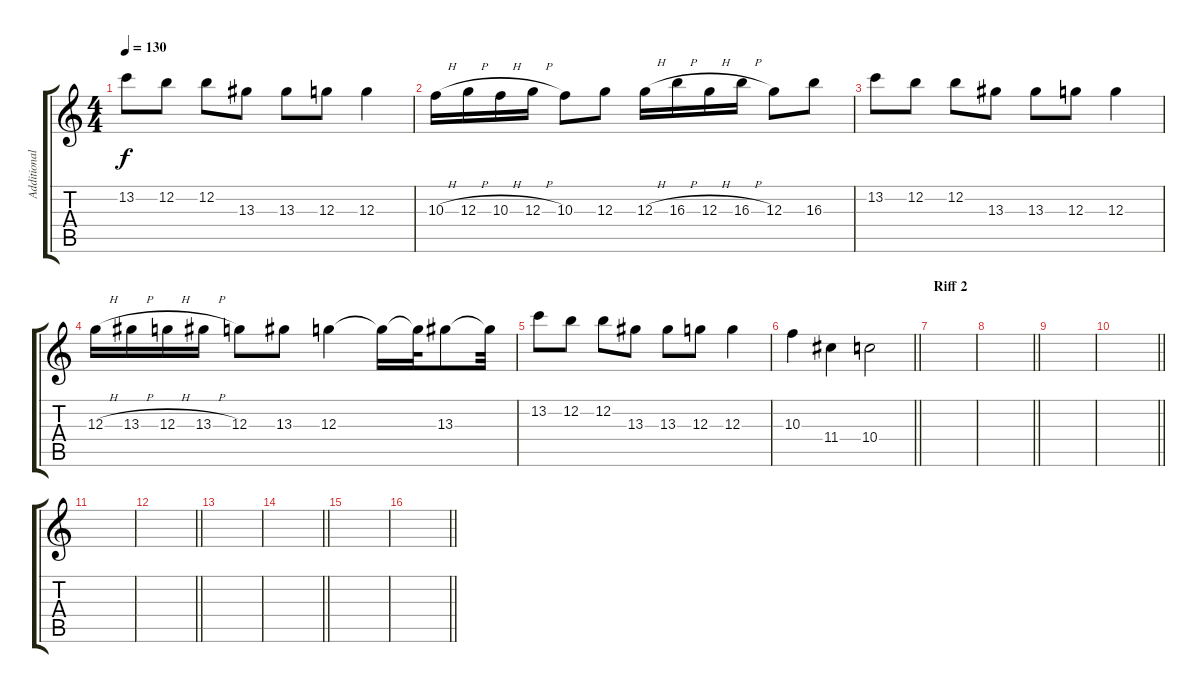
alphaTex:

\track ("Additional" "Additional") {instrument distortionguitar}
\staff {score tabs}
\tuning (E4 B3 G3 D3 A2 E2) {hide}
\ts (4 4)
\tempo 130
\clef g2
\ks c
13.2.8{dy f} 12.2.8 12.2.8 13.3.8 13.3.8 12.3.8 12.3.4 |
10.3{h}.16 12.3{h}.16 10.3{h}.16 12.3{h}.16 10.3.8 12.3.8 12.3{h}.16 16.3{h}.16 12.3{h}.16 16.3{h}.16 12.3.8 16.3.8 |
13.2.8 12.2.8 12.2.8 13.3.8 13.3.8 12.3.8 12.3.4 |
12.3{h}.16 13.3{h}.16 12.3{h}.16 13.3{h}.16 12.3.8 13.3.8 12.3.4 12.3{t}.16 12.3{t}.32 13.3.8 13.3{t}.32 |
13.2.8 12.2.8 12.2.8 13.3.8 13.3.8 12.3.8 12.3.4 |
\barLineRight lightlight
10.3.4 11.4.4 10.4.2 |
\section ("" "Riff 2")
|
\barLineRight lightlight
|
|
\barLineRight lightlight
|
|
\barLineRight lightlight
|
|
\barLineRight lightlight
|
|
\barLineRight lightlight
